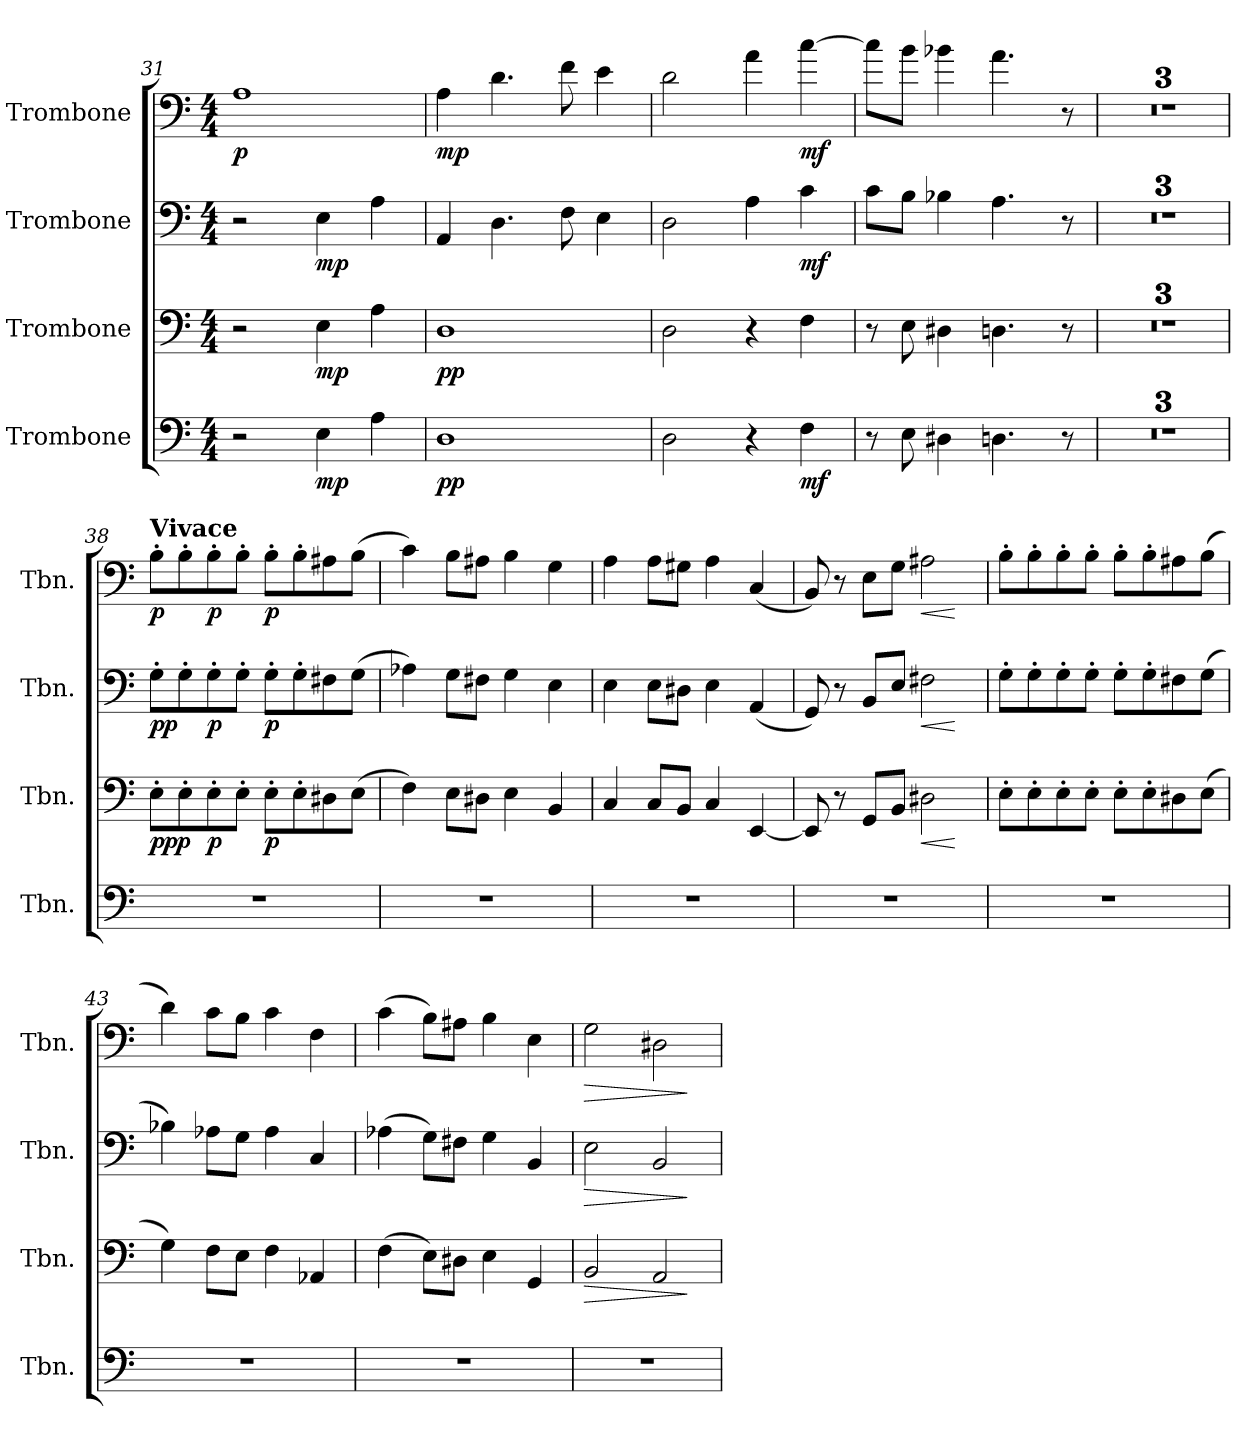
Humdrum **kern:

**kern	**dynam	**kern	**dynam	**kern	**dynam	**kern	**dynam
*part4	*part4	*part3	*part3	*part2	*part2	*part1	*part1
*staff4	*staff4	*staff3	*staff3	*staff2	*staff2	*staff1	*staff1
*I"Trombone	*	*I"Trombone	*	*I"Trombone	*	*I"Trombone	*
*I'Tbn.	*	*I'Tbn.	*	*I'Tbn.	*	*I'Tbn.	*
*clefF4	*	*clefF4	*	*clefF4	*	*clefF4	*
*k[]	*	*k[]	*	*k[]	*	*k[]	*
*M4/4	*	*M4/4	*	*M4/4	*	*M4/4	*
=31	=31	=31	=31	=31	=31	=31	=31
!	!	!	!	!	!	!	!LO:DY:b
2r	.	2r	.	2r	.	1A	p
!	!LO:DY:b	!	!LO:DY:b	!	!LO:DY:b	!	!
4E\	mp	4E\	mp	4E\	mp	.	.
4A\	.	4A\	.	4A\	.	.	.
=32	=32	=32	=32	=32	=32	=32	=32
!	!LO:DY:b	!	!LO:DY:b	!	!LO:DY:b	!	!
!	!	!	!	!	!LO:DY:n=1:b	!	!LO:DY:b
1D	pp	1D	pp	4AA/	mp mp	4A\	mp
.	.	.	.	4.D\	.	4.d\	.
.	.	.	.	8F\	.	8f\	.
.	.	.	.	4E\	.	4e\	.
=33	=33	=33	=33	=33	=33	=33	=33
2D\	.	2D\	.	2D\	.	2d\	.
4r	.	4r	.	4A\	.	4a\	.
!	!LO:DY:b	!	!LO:DY:b	!	!	!	!
!	!	!	!LO:DY:n=1:b	!	!LO:DY:b	!	!LO:DY:b
4F\	mf	4F\	mf mf	4c\	mf	[4cc\	mf
=34	=34	=34	=34	=34	=34	=34	=34
8r	.	8r	.	8c\L	.	8cc\L]	.
8E\	.	8E\	.	8B\J	.	8b\J	.
4D#X\	.	4D#X\	.	4B-X\	.	4b-X\	.
4.Dn\	.	4.Dn\	.	4.A\	.	4.a\	.
8r	.	8r	.	8r	.	8r	.
=35	=35	=35	=35	=35	=35	=35	=35
1r	.	1r	.	1r	.	1r	.
=36	=36	=36	=36	=36	=36	=36	=36
1r	.	1r	.	1r	.	1r	.
=37	=37	=37	=37	=37	=37	=37	=37
1r	.	1r	.	1r	.	1r	.
!!LO:LB:g=z
=38	=38	=38	=38	=38	=38	=38	=38
!	!	!	!	!	!	!LO:TX:a:B:t=Vivace	!
!	!	!	!LO:DY:b	!	!	!	!
!	!	!	!LO:DY:n=1:b	!	!	!	!
!	!	!	!LO:DY:n=2:b	!	!LO:DY:b	!	!
!	!	!	!	!	!LO:DY:n=1:b	!	!LO:DY:b
1r	.	8E'\L	p p p	8G'\L	p p	8B'\L	p
.	.	8E'\	.	8G'\	.	8B'\	.
!	!	!	!LO:DY:n=3:b	!	!LO:DY:n=2:b	!	!LO:DY:b
.	.	8E'\	p	8G'\	p	8B'\	p
.	.	8E'\J	.	8G'\J	.	8B'\J	.
!	!	!	!LO:DY:n=4:b	!	!LO:DY:n=3:b	!	!LO:DY:b
.	.	8E'\L	p	8G'\L	p	8B'\L	p
.	.	8E'\	.	8G'\	.	8B'\	.
.	.	8D#X\	.	8F#X\	.	8A#X\	.
.	.	(>8E\J	.	(>8G\J	.	(>8B\J	.
=39	=39	=39	=39	=39	=39	=39	=39
1r	.	4F\)	.	4A-X\)	.	4c\)	.
.	.	8E\L	.	8G\L	.	8B\L	.
.	.	8D#X\J	.	8F#X\J	.	8A#X\J	.
.	.	4E\	.	4G\	.	4B\	.
.	.	4BB/	.	4E\	.	4G\	.
=40	=40	=40	=40	=40	=40	=40	=40
1r	.	4C/	.	4E\	.	4A\	.
.	.	8C/L	.	8E\L	.	8A\L	.
.	.	8BB/J	.	8D#X\J	.	8G#X\J	.
.	.	4C/	.	4E\	.	4A\	.
.	.	[4EE/	.	(<4AA/	.	(<4C/	.
=41	=41	=41	=41	=41	=41	=41	=41
1r	.	8EE/]	.	8GG/)	.	8BB/)	.
.	.	8r	.	8r	.	8r	.
.	.	8GG/L	.	8BB/L	.	8E\L	.
.	.	8BB/J	.	8E/J	.	8G\J	.
!	!	!	!LO:HP:b	!	!LO:HP:b	!	!LO:HP:b
.	.	2D#X\	<	2F#X\	<	2A#X\	<
.	.	.	[	.	[	.	[
=42	=42	=42	=42	=42	=42	=42	=42
1r	.	8E'\L	.	8G'\L	.	8B'\L	.
.	.	8E'\	.	8G'\	.	8B'\	.
.	.	8E'\	.	8G'\	.	8B'\	.
.	.	8E'\J	.	8G'\J	.	8B'\J	.
.	.	8E'\L	.	8G'\L	.	8B'\L	.
.	.	8E'\	.	8G'\	.	8B'\	.
.	.	8D#X\	.	8F#X\	.	8A#X\	.
.	.	(>8E\J	.	(>8G\J	.	(>8B\J	.
=43	=43	=43	=43	=43	=43	=43	=43
1r	.	4G\)	.	4B-X\)	.	4d\)	.
.	.	8F\L	.	8A-X\L	.	8c\L	.
.	.	8E\J	.	8G\J	.	8B\J	.
.	.	4F\	.	4A-\	.	4c\	.
.	.	4AA-X/	.	4C/	.	4F\	.
!!LO:LB:g=z
=44	=44	=44	=44	=44	=44	=44	=44
1r	.	(>4F\	.	(>4A-X\	.	(>4c\	.
.	.	8E\L)	.	8G\L)	.	8B\L)	.
.	.	8D#X\J	.	8F#X\J	.	8A#X\J	.
.	.	4E\	.	4G\	.	4B\	.
.	.	4GG/	.	4BB/	.	4E\	.
=45	=45	=45	=45	=45	=45	=45	=45
!	!	!	!LO:HP:b	!	!LO:HP:b	!	!LO:HP:b
1r	.	2BB/	>	2E\	>	2G\	>
.	.	2AA/	.	2BB/	.	2D#X\	.
.	.	.	]	.	]	.	]
=	=	=	=	=	=	=	=
*-	*-	*-	*-	*-	*-	*-	*-
